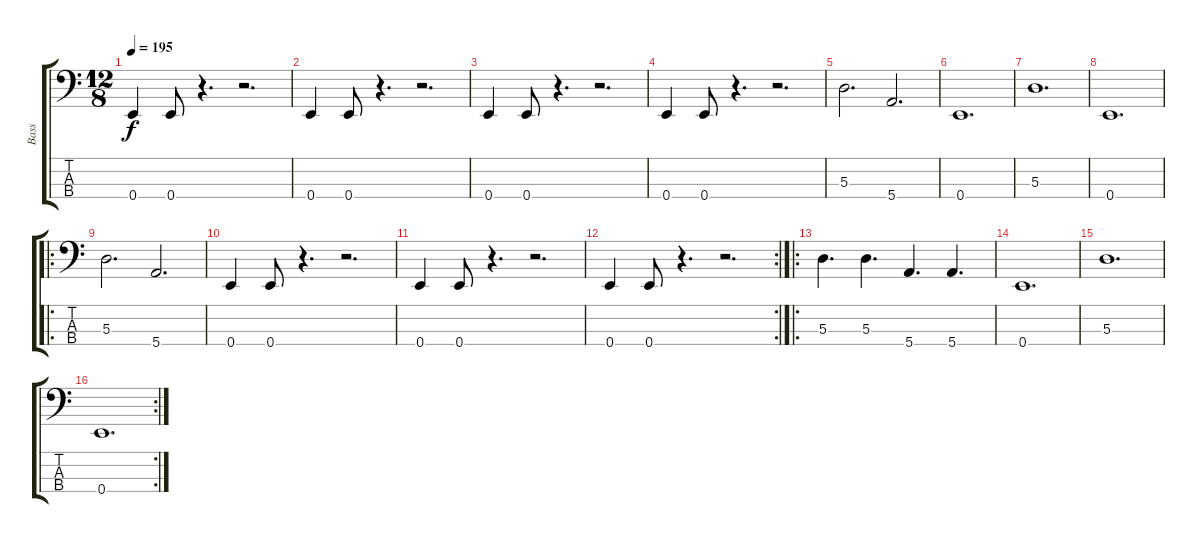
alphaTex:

\track ("Bass" "Bass") {instrument electricbassfinger}
\staff {score tabs}
\tuning (G2 D2 A1 E1) {hide}
\ts (12 8)
\tempo 195
\clef f4
\ks c
0.4.4{dy f instrument electricbassfinger} 0.4.8 r.4{d} r.2{d} |
0.4.4 0.4.8 r.4{d} r.2{d} |
0.4.4 0.4.8 r.4{d} r.2{d} |
0.4.4 0.4.8 r.4{d} r.2{d} |
5.3.2{d} 5.4.2{d} |
0.4.1{d} |
5.3.1{d} |
0.4.1{d} |
\ro
5.3.2{d} 5.4.2{d} |
0.4.4 0.4.8 r.4{d} r.2{d} |
0.4.4 0.4.8 r.4{d} r.2{d} |
\rc 2
0.4.4 0.4.8 r.4{d} r.2{d} |
\ro
5.3.4{d} 5.3.4{d} 5.4.4{d} 5.4.4{d} |
0.4.1{d} |
5.3.1{d} |
\rc 2
0.4.1{d}
